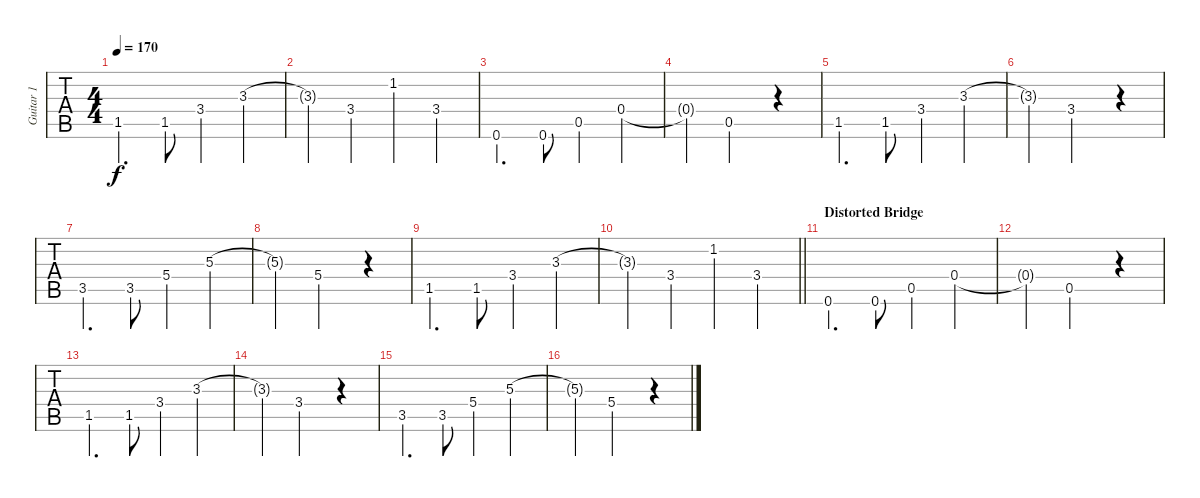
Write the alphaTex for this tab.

\track ("Guitar 1" "Guitar 1") {instrument distortionguitar}
\staff {tabs}
\tuning (D4 A3 F3 C3 G2 C2) {hide}
\ts (4 4)
\tempo 170
\clef g2
\ks c
1.5.4{d dy f} 1.5.8 3.4.4 3.3.4 |
3.3{t}.4 3.4.4 1.2.4 3.4.4 |
0.6.4{d} 0.6.8 0.5.4 0.4.4 |
0.4{t}.4 0.5{st}.2 r.4 |
1.5.4{d} 1.5.8 3.4.4 3.3.4 |
3.3{t}.4 3.4{st}.2 r.4 |
3.5.4{d} 3.5.8 5.4.4 5.3.4 |
5.3{t}.4 5.4{st}.2 r.4 |
1.5.4{d} 1.5.8 3.4.4 3.3.4 |
\barLineRight lightlight
3.3{t}.4 3.4.4 1.2.4 3.4.4 |
\section ("" "Distorted Bridge")
0.6.4{d} 0.6.8 0.5.4 0.4.4 |
0.4{t}.4 0.5{st}.2 r.4 |
1.5.4{d} 1.5.8 3.4.4 3.3.4 |
3.3{t}.4 3.4{st}.2 r.4 |
3.5.4{d} 3.5.8 5.4.4 5.3.4 |
5.3{t}.4 5.4{st}.2 r.4
